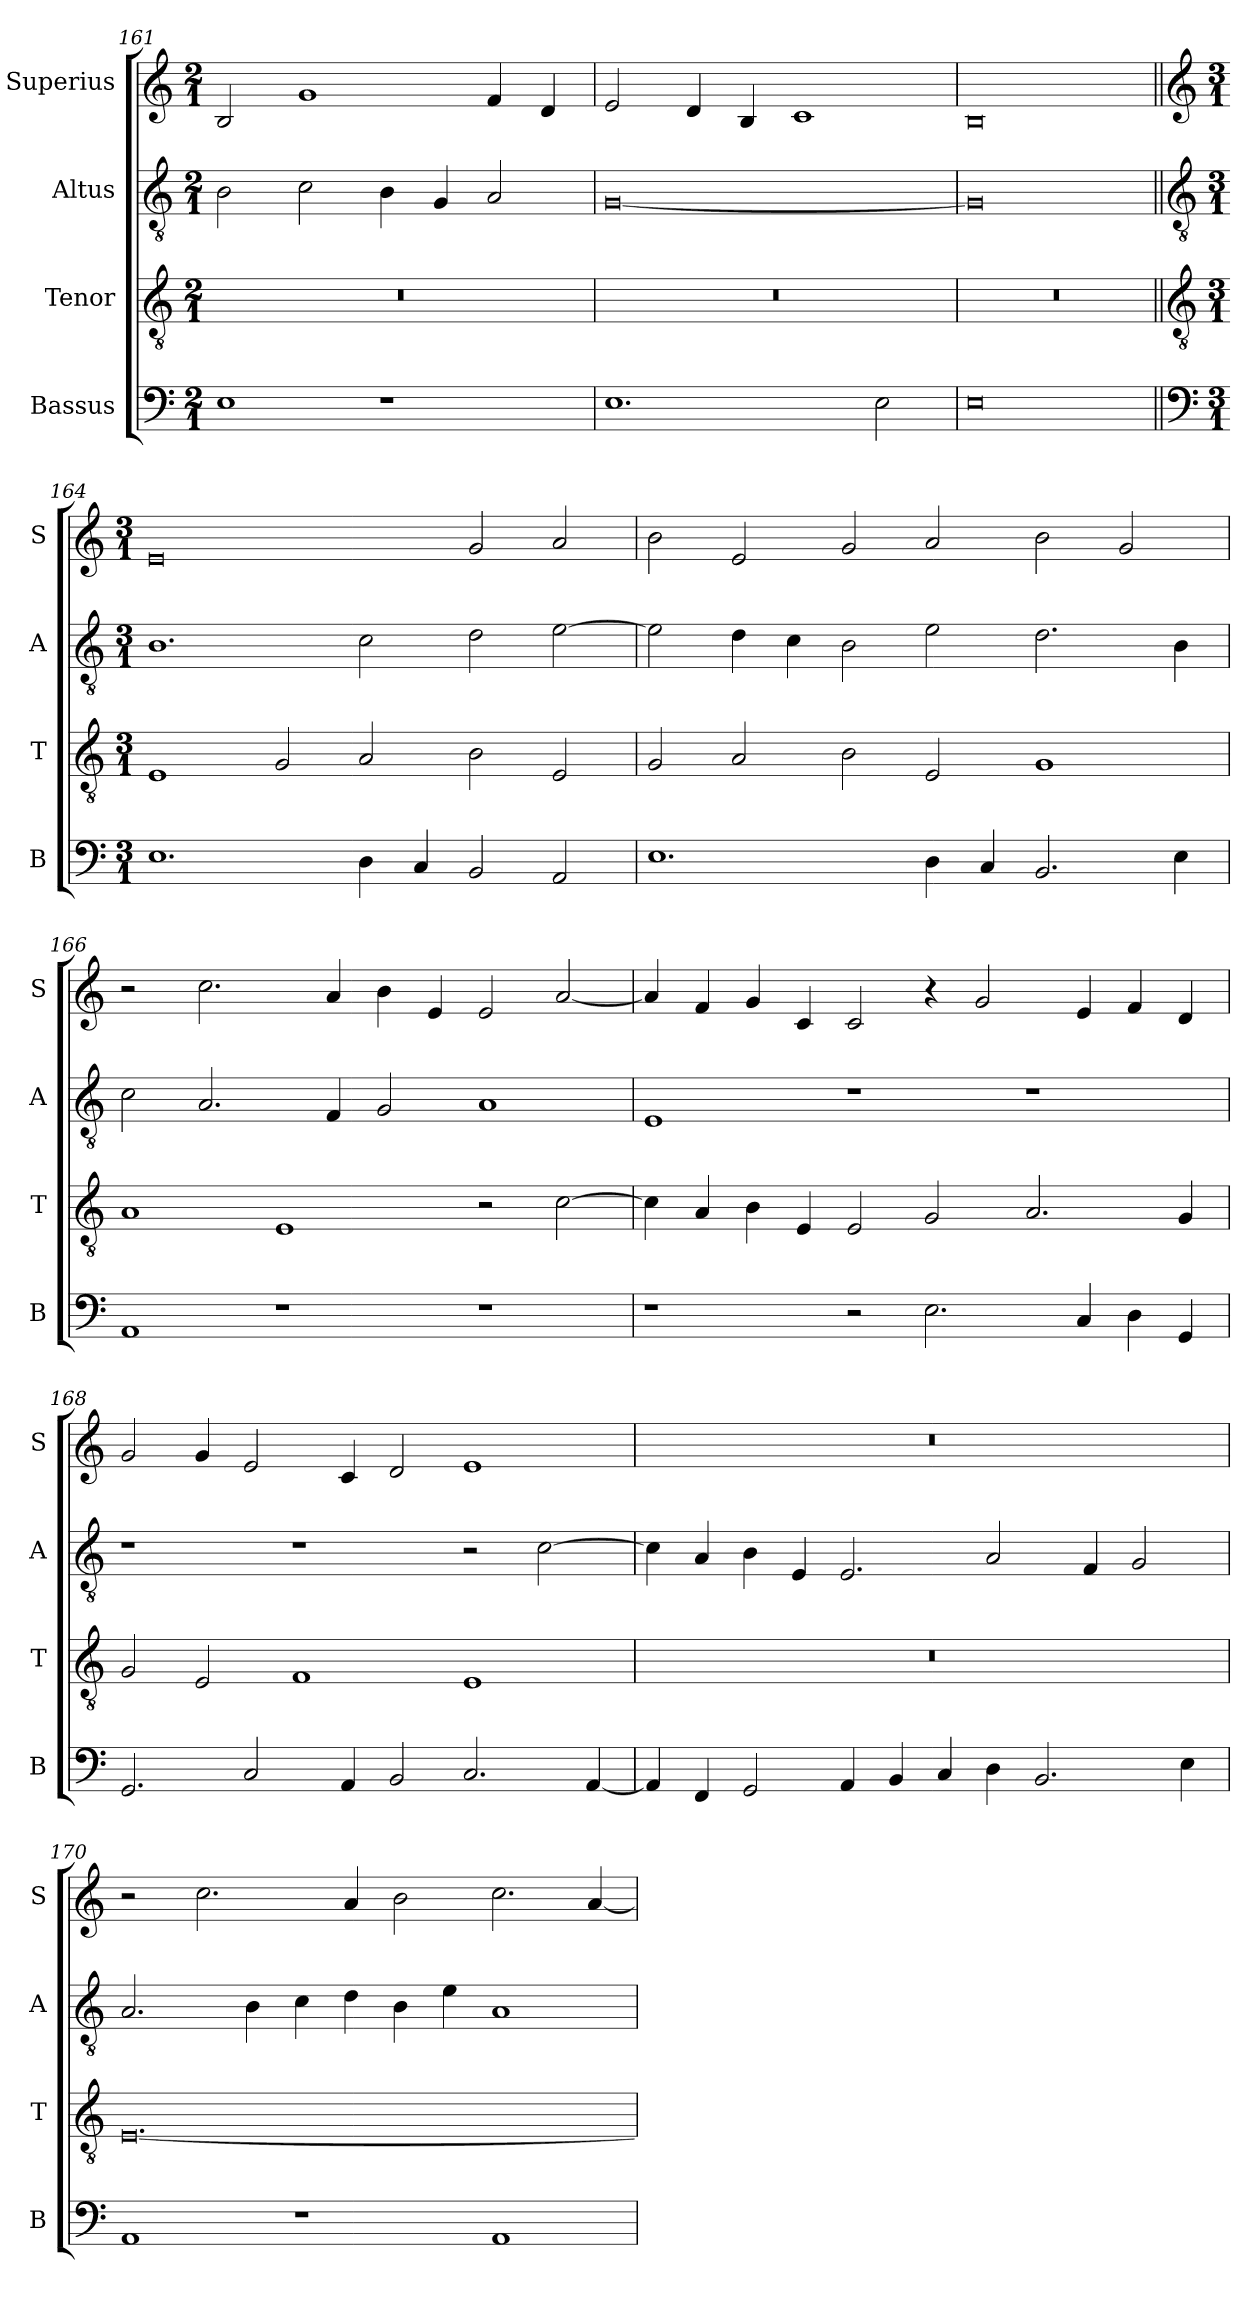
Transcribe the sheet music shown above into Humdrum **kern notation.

**kern	**kern	**kern	**kern
*part4	*part3	*part2	*part1
*staff4	*staff3	*staff2	*staff1
*I"Bassus	*I"Tenor	*I"Altus	*I"Superius
*I'B	*I'T	*I'A	*I'S
*clefF4	*clefGv2	*clefGv2	*clefG2
*k[]	*k[]	*k[]	*k[]
*M2/1	*M2/1	*M2/1	*M2/1
=161	=161	=161	=161
1E	0r	2B\	2B/
.	.	2c\	1g
1r	.	4B\	.
.	.	4G/	.
.	.	2A/	4f/
.	.	.	4d/
=162	=162	=162	=162
1.E	0r	[0G	2e/
.	.	.	4d/
.	.	.	4B/
.	.	.	1c
2E\	.	.	.
=163	=163	=163	=163
0E	0r	0G]	0B
!!LO:LB:g=z
=164||	=164||	=164||	=164||
*clefF4	*clefGv2	*clefGv2	*clefG2
*k[]	*k[]	*k[]	*k[]
*M3/1	*M3/1	*M3/1	*M3/1
1.E	1E	1.B	0e
.	2G/	.	.
4D\	2A/	2c\	.
4C/	.	.	.
2BB/	2B\	2d\	2g/
2AA/	2E/	[2e\	2a/
=165	=165	=165	=165
1.E	2G/	2e\]	2b\
.	2A/	4d\	2e/
.	.	4c\	.
.	2B\	2B\	2g/
4D\	2E/	2e\	2a/
4C/	.	.	.
2.BB/	1G	2.d\	2b\
.	.	.	2g/
4E\	.	4B\	.
=166	=166	=166	=166
1AA	1A	2c\	2r
.	.	2.A/	2.cc\
1r	1E	.	.
.	.	4F/	4a/
.	.	2G/	4b\
.	.	.	4e/
1r	2r	1A	2e/
.	[2c\	.	[2a/
=167	=167	=167	=167
1r	4c\]	1E	4a/]
.	4A/	.	4f/
.	4B\	.	4g/
.	4E/	.	4c/
2r	2E/	1r	2c/
2.E\	2G/	.	4r
.	.	.	2g/
.	2.A/	1r	.
4C/	.	.	4e/
4D\	.	.	4f/
4GG/	4G/	.	4d/
=168	=168	=168	=168
2.GG/	2G/	1r	2g/
.	2E/	.	4g/
2C/	.	.	2e/
.	1F	1r	.
4AA/	.	.	4c/
2BB/	.	.	2d/
2.C/	1E	2r	1e
.	.	[2c\	.
[4AA/	.	.	.
=169	=169	=169	=169
4AA/]	0.r	4c\]	0.r
4FF/	.	4A/	.
2GG/	.	4B\	.
.	.	4E/	.
4AA/	.	2.E/	.
4BB/	.	.	.
4C/	.	.	.
4D\	.	2A/	.
2.BB/	.	.	.
.	.	4F/	.
.	.	2G/	.
4E\	.	.	.
=170	=170	=170	=170
1AA	[0.E	2.A/	2r
.	.	.	2.cc\
.	.	4B\	.
1r	.	4c\	.
.	.	4d\	4a/
.	.	4B\	2b\
.	.	4e\	.
1AA	.	1A	2.cc\
.	.	.	[4a/
=	=	=	=
*-	*-	*-	*-
